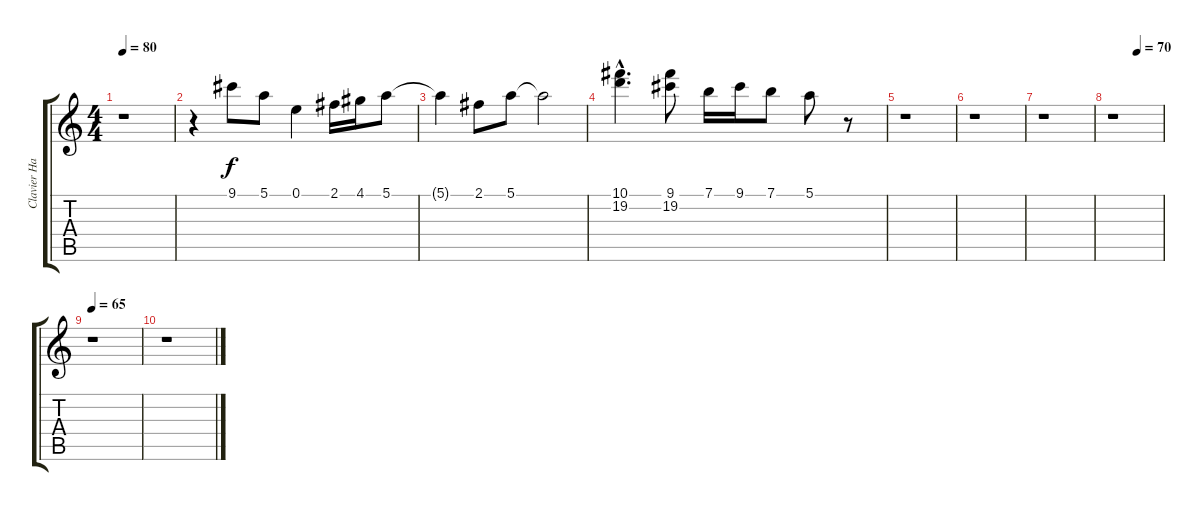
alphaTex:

\track ("Clavier Haut" "Clavier Ha") {instrument acousticgrandpiano}
\staff {score tabs}
\tuning (E5 B4 G4 D4 A3 E3) {hide}
\ts (4 4)
\tempo 80
\clef g2
\ks c
r.1{dy f} |
r.4 9.1.8 5.1.8 0.1.4 2.1.16 4.1.16 5.1.8 |
5.1{t}.4 2.1.8 5.1.8 5.1{t}.2 |
(10.1{hac} 19.2{hac}).4{d} (9.1 19.2).8 7.1.16 9.1.16 7.1.8 5.1.8 r.8 |
r.1 |
r.1 |
r.1 |
\tempo (70 0.5)
r.1 |
\tempo 65
r.1 |
r.1
